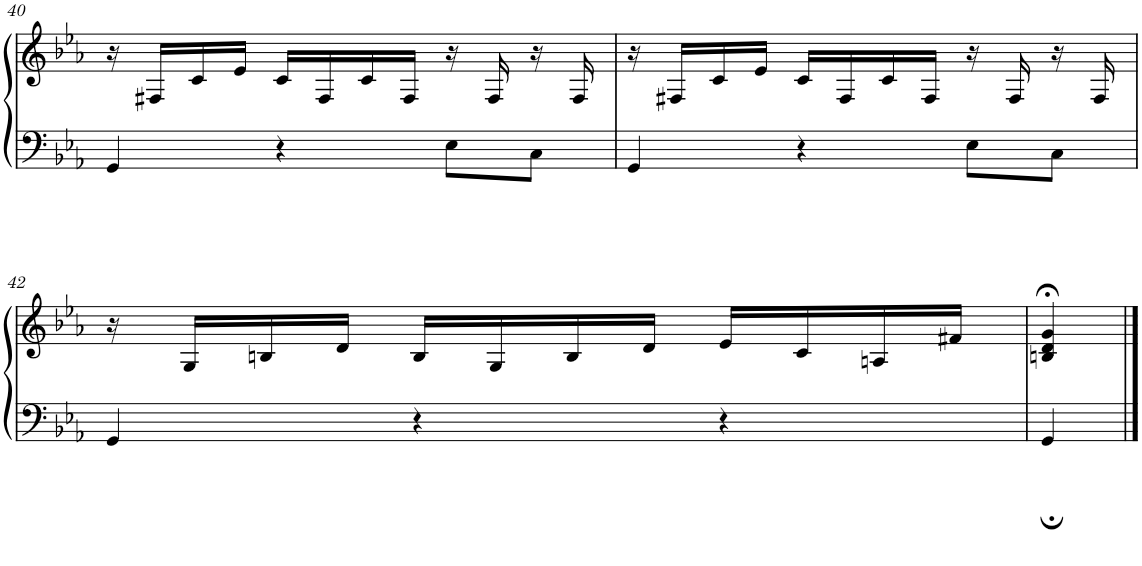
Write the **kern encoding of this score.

**kern	**kern
*part1	*part1
*staff2	*staff1
*I"Piano	*
*I'Pno	*
!!LO:PB:g=z
*clefF4	*clefG2
*k[b-e-a-]	*k[b-e-a-]
*M3/4	*M3/4
=40	=40
4GG/	16r
.	16F#X/LL
.	16c/
.	16e-/JJ
4r	16c/LL
.	16F#/
.	16c/
.	16F#/JJ
8E-\L	16r
.	16F#/
8C\J	16r
.	16F#/
=41	=41
4GG/	16r
.	16F#X/LL
.	16c/
.	16e-/JJ
4r	16c/LL
.	16F#/
.	16c/
.	16F#/JJ
8E-\L	16r
.	16F#/
8C\J	16r
.	16F#/
!!LO:LB:g=z
=42	=42
4GG/	16r
.	16G/LL
.	16Bn/
.	16d/JJ
4r	16B/LL
.	16G/
.	16B/
.	16d/JJ
4r	16e-/LL
.	16c/
.	16An/
.	16f#X/JJ
=43	=43
4GG;/	4Bn/;< 4d/;< 4g/;<
==	==
*-	*-
